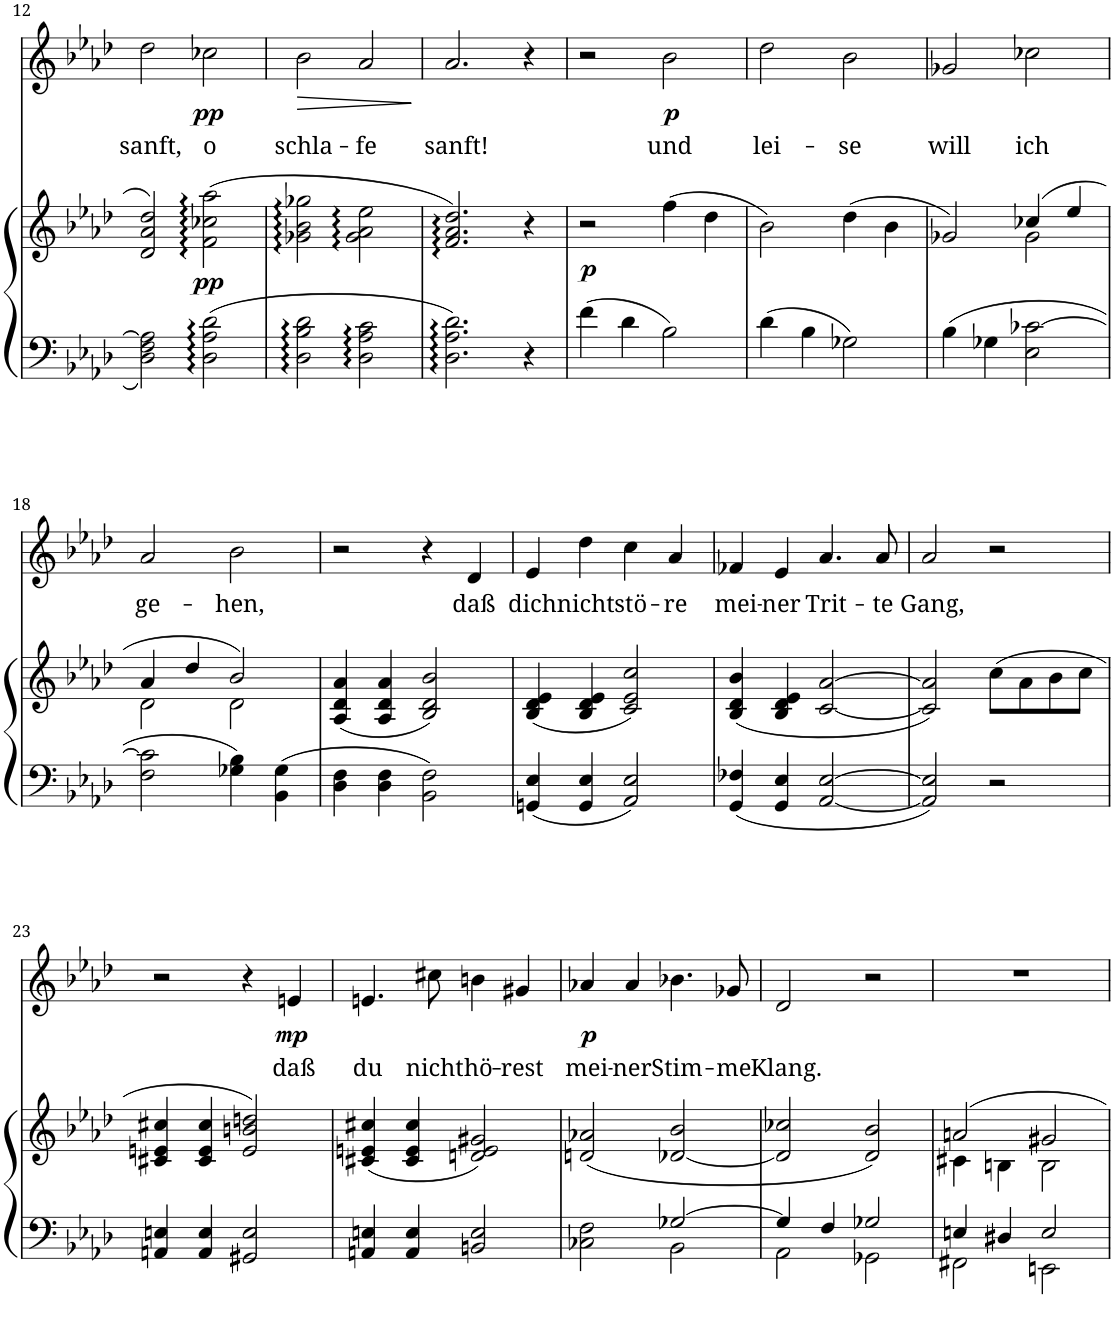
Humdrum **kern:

**kern	**kern	**dynam	**kern	**text	**dynam
*part2	*part2	*part2	*part1	*part1	*part1
*staff3	*staff2	*staff2/3	*staff1	*staff1	*staff1
!!LO:PB:g=z
*clefF4	*clefG2	*	*clefG2	*	*
*k[b-e-a-d-]	*k[b-e-a-d-]	*	*k[b-e-a-d-]	*	*
*A-:	*A-:	*	*A-:	*	*
*M4/4	*M4/4	*	*M4/4	*	*
*met(c)	*met(c)	*	*met(c)	*	*
=12	=12	=12	=12	=12	=12
!	!	!	!	!LO:LY:b	!
2D-\ 2F\ 2A-\]	2d-/ 2a-/ 2dd-/	.	2dd-\	sanft,	.
!	!	!LO:DY:b	!	!LO:LY:b	!LO:DY:b
2D-\ 2A-\ 2d-\	(2f\ 2cc-X\ 2aa-\	pp	2cc-X\	o	pp
=13	=13	=13	=13	=13	=13
!	!	!	!	!LO:LY:b	!LO:HP:b
2D-\ 2B-\ 2d-\	2g-X\ 2b-\ 2gg-X\	.	2b-\	schla-	>
!	!	!	!	!LO:LY:b	!
2D-\ 2A-\ 2c\	2g-\ 2a-\ 2ee-\	.	2a-/	-fe	.
.	.	.	.	.	]
=14	=14	=14	=14	=14	=14
!	!	!	!	!LO:LY:b	!
2.D-\ 2.A-\ 2.d-\	2.f/ 2.a-/ 2.dd-/)	.	2.a-/	sanft!	.
4r	4r	.	4r	.	.
=15	=15	=15	=15	=15	=15
!	!	!LO:DY:b	!	!	!
4f\	2r	p	2r	.	.
4d-\	.	.	.	.	.
!	!	!	!	!LO:LY:b	!LO:DY:b
2B-\	(4ff\	.	2b-\	und	p
.	4dd-\	.	.	.	.
=16	=16	=16	=16	=16	=16
!	!	!	!	!LO:LY:b	!
4d-\	2b-\)	.	2dd-\	lei-	.
4B-\	.	.	.	.	.
!	!	!	!	!LO:LY:b	!
2G-X\	(4dd-\	.	2b-\	-se	.
.	4b-\	.	.	.	.
=17	=17	=17	=17	=17	=17
*	*^	*	*	*	*
!	!	!	!	!	!LO:LY:b	!
4B-\	2g-X/)	2ryy	.	2g-X/	will	.
4G-X\	.	.	.	.	.	.
!	!	!	!	!	!LO:LY:b	!
2E-\ [2c-X\	(4cc-X/	2g-\	.	2cc-X\	ich	.
.	4ee-/	.	.	.	.	.
!!LO:LB:g=z
=18	=18	=18	=18	=18	=18	=18
!	!	!	!	!	!LO:LY:b	!
2F\ 2c-\]	4a-/	2d-\	.	2a-/	ge-	.
.	4dd-/	.	.	.	.	.
!	!	!	!	!	!LO:LY:b	!
4G-X\ 4B-\	2b-/)	2d-\	.	2b-\	-hen,	.
4BB-\ 4G-\	.	.	.	.	.	.
*	*v	*v	*	*	*	*
=19	=19	=19	=19	=19	=19
4D-\ 4F\	(4A-/ 4d-/ 4a-/	.	2r	.	.
4D-\ 4F\	4A-/ 4d-/ 4a-/	.	.	.	.
2BB-\ 2F\	2B-/ 2d-/ 2b-/)	.	4r	.	.
!	!	!	!	!LO:LY:b	!
.	.	.	4d-/	daß	.
=20	=20	=20	=20	=20	=20
!	!	!	!	!LO:LY:b	!
4GGn/ 4E-/	(4B-/ 4d-/ 4e-/	.	4e-/	dich	.
!	!	!	!	!LO:LY:b	!
4GG/ 4E-/	4B-/ 4d-/ 4e-/	.	4dd-\	nicht	.
!	!	!	!	!LO:LY:b	!
2AA-/ 2E-/	2c/ 2e-/ 2cc/)	.	4cc\	stö-	.
!	!	!	!	!LO:LY:b	!
.	.	.	4a-/	-re	.
=21	=21	=21	=21	=21	=21
!	!	!	!	!LO:LY:b	!
4GG/ 4F-X/	(4B-/ 4d-/ 4b-/	.	4f-X/	mei-	.
!	!	!	!	!LO:LY:b	!
4GG/ 4E-/	4B-/ 4d-/ 4e-/	.	4e-/	-ner	.
!	!	!	!	!LO:LY:b	!
[2AA-/ [2E-/	[2c/ [2a-/	.	4.a-/	Trit-	.
!	!	!	!	!LO:LY:b	!
.	.	.	8a-/	-te	.
=22	=22	=22	=22	=22	=22
!	!	!	!	!LO:LY:b	!
2AA-/] 2E-/]	2c/] 2a-/])	.	2a-/	Gang,	.
2r	(8cc\L	.	2r	.	.
.	8a-\	.	.	.	.
.	8b-\	.	.	.	.
.	8cc\J	.	.	.	.
!!LO:LB:g=z
=23	=23	=23	=23	=23	=23
4AAn/ 4En/	4c#X/ 4en/ 4cc#X/	.	2r	.	.
4AA/ 4E/	4c#/ 4e/ 4cc#/	.	.	.	.
2GG#X/ 2E/	2e/ 2bn/ 2ddn/)	.	4r	.	.
!	!	!	!	!LO:LY:b	!LO:DY:b
.	.	.	4en/	daß	mp
=24	=24	=24	=24	=24	=24
!	!	!	!	!LO:LY:b	!
4AAn/ 4En/	(4c#X/ 4en/ 4cc#X/	.	4.en/	du	.
4AA/ 4E/	4c#/ 4e/ 4cc#/	.	.	.	.
!	!	!	!	!LO:LY:b	!
.	.	.	8cc#X\	nicht	.
!	!	!	!	!LO:LY:b	!
2BBn/ 2E/	2dn/ 2e/ 2g#X/)	.	4bn\	hö-	.
!	!	!	!	!LO:LY:b	!
.	.	.	4g#X/	-rest	.
=25	=25	=25	=25	=25	=25
*^	*	*	*	*	*
!	!	!	!	!	!LO:LY:b	!LO:DY:b
2C-X\ 2F\	2ryy	(2dn/ 2a-X/	.	4a-X/	mei-	p
!	!	!	!	!	!LO:LY:b	!
.	.	.	.	4a-/	-ner	.
!	!	!	!	!	!LO:LY:b	!
[2G-X/	2BB-\	[2d-X/ 2b-/	.	4.b-X\	Stim-	.
!	!	!	!	!	!LO:LY:b	!
.	.	.	.	8g-X/	-me	.
=26	=26	=26	=26	=26	=26	=26
!	!	!	!	!	!LO:LY:b	!
4G-/]	2AA-\	2d-/] 2cc-X/	.	2d-/	Klang.	.
4F/	.	.	.	.	.	.
2G-X/	2GG-X\	2d-/ 2b-/)	.	2r	.	.
=27	=27	=27	=27	=27	=27	=27
*	*	*^	*	*	*	*
4En/	2FF#X\	2an/	4c#X\	.	1r	.	.
4D#X/	.	.	4Bn\	.	.	.	.
2E/	2EEn\	2g#X/	2B\	.	.	.	.
*v	*v	*	*	*	*	*	*
*	*v	*v	*	*	*	*
=	=	=	=	=	=
*-	*-	*-	*-	*-	*-
